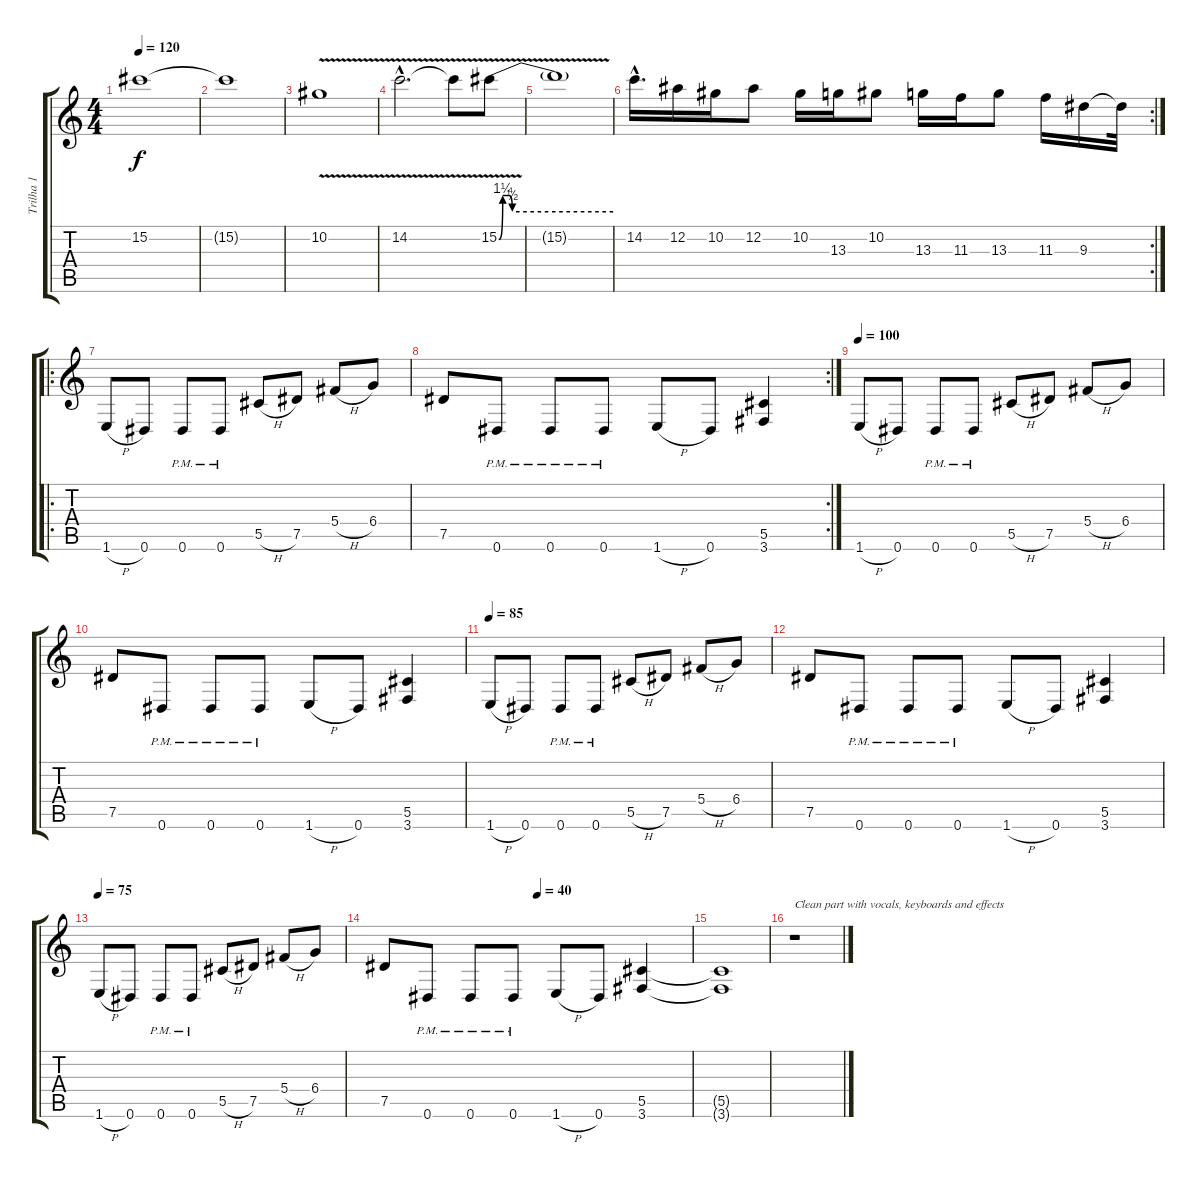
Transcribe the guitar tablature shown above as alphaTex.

\track ("Trilha 1" "Trilha 1") {instrument distortionguitar}
\staff {score tabs}
\tuning (Eb4 Bb3 Gb3 Db3 Ab2 Eb2) {hide}
\ts (4 4)
\tempo 120
\clef g2
\ks c
15.2{t}.1{dy f} |
15.2{t}.1 |
10.2{v}.1 |
14.2{v hac}.2{d} 14.2{t}.8 15.2{be (custom 0 0 2 5 5 5 7 2 60 2) v}.8 |
15.2{t}.1 |
\rc 2
14.2{hac}.16{d} 12.2.16 10.2.16 12.2.8 10.2.16 13.3.16 10.2.8 13.3.16 11.3.16 13.3.8 11.3.16 9.3.16 9.3{t}.32 |
\ro
1.6{h}.8 0.6.8 0.6{pm}.8 0.6{pm}.8 5.5{h}.8 7.5.8 5.4{h}.8 6.4.8 |
\rc 2
7.5.8 0.6{pm}.8 0.6{pm}.8 0.6{pm}.8 1.6{h}.8 0.6.8 (5.5 3.6).4 |
\tempo 100
1.6{h}.8 0.6.8 0.6{pm}.8 0.6{pm}.8 5.5{h}.8 7.5.8 5.4{h}.8 6.4.8 |
7.5.8 0.6{pm}.8 0.6{pm}.8 0.6{pm}.8 1.6{h}.8 0.6.8 (5.5 3.6).4 |
\tempo 85
1.6{h}.8 0.6.8 0.6{pm}.8 0.6{pm}.8 5.5{h}.8 7.5.8 5.4{h}.8 6.4.8 |
7.5.8 0.6{pm}.8 0.6{pm}.8 0.6{pm}.8 1.6{h}.8 0.6.8 (5.5 3.6).4 |
\tempo 75
1.6{h}.8 0.6.8 0.6{pm}.8 0.6{pm}.8 5.5{h}.8 7.5.8 5.4{h}.8 6.4.8 |
\tempo (40 0.5)
7.5.8 0.6{pm}.8 0.6{pm}.8 0.6{pm}.8 1.6{h}.8 0.6.8 (5.5 3.6).4 |
(5.5{t} 3.6{t}).1 |
r.1{txt "Clean part with vocals, keyboards and effects"}
